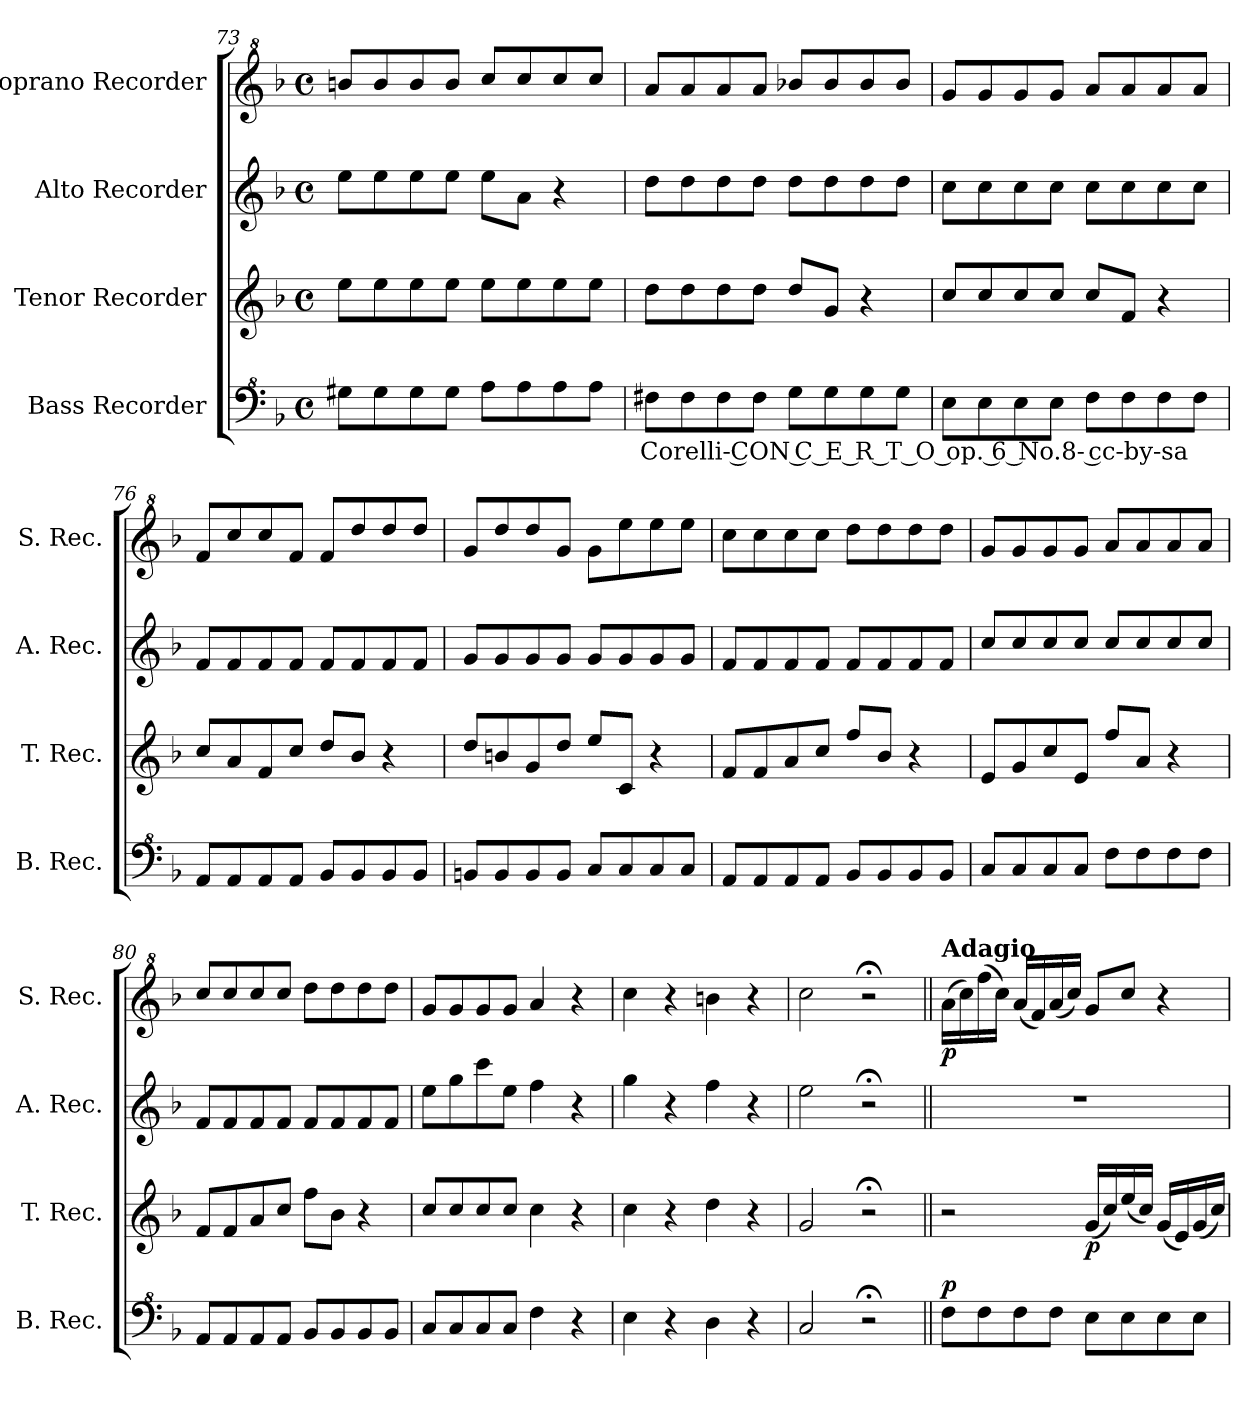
**kern	**text	**dynam	**kern	**dynam	**kern	**kern	**dynam
*part4	*part4	*part4	*part3	*part3	*part2	*part1	*part1
*staff4	*staff4	*staff4	*staff3	*staff3	*staff2	*staff1	*staff1
*I"Bass Recorder	*	*	*I"Tenor Recorder	*	*I"Alto Recorder	*I"Soprano Recorder	*
*I'B. Rec.	*	*	*I'T. Rec.	*	*I'A. Rec.	*I'S. Rec.	*
*clefF^4	*	*	*clefG2	*	*clefG2	*clefG^2	*
*k[b-]	*	*	*k[b-]	*	*k[b-]	*k[b-]	*
*M4/4	*	*	*M4/4	*	*M4/4	*M4/4	*
*met(c)	*	*	*met(c)	*	*met(c)	*met(c)	*
=73	=73	=73	=73	=73	=73	=73	=73
8g#X\L	.	.	8ee\L	.	8ee\L	8bbn/L	.
8g#\	.	.	8ee\	.	8ee\	8bb/	.
8g#\	.	.	8ee\	.	8ee\	8bb/	.
8g#\J	.	.	8ee\J	.	8ee\J	8bb/J	.
8a\L	.	.	8ee\L	.	8ee\L	8ccc/L	.
8a\	.	.	8ee\	.	8a\J	8ccc/	.
8a\	.	.	8ee\	.	4r	8ccc/	.
8a\J	.	.	8ee\J	.	.	8ccc/J	.
!!LO:LB:g=z
=74	=74	=74	=74	=74	=74	=74	=74
!	!LO:LY:b	!	!	!	!	!	!
8f#X\L	Corelli- CON C E R T O op. 6 No.8- cc-by-sa	.	8dd\L	.	8dd\L	8aa/L	.
8f#\	.	.	8dd\	.	8dd\	8aa/	.
8f#\	.	.	8dd\	.	8dd\	8aa/	.
8f#\J	.	.	8dd\J	.	8dd\J	8aa/J	.
8g\L	.	.	8dd/L	.	8dd\L	8bb-X/L	.
8g\	.	.	8g/J	.	8dd\	8bb-/	.
8g\	.	.	4r	.	8dd\	8bb-/	.
8g\J	.	.	.	.	8dd\J	8bb-/J	.
=75	=75	=75	=75	=75	=75	=75	=75
8e\L	.	.	8cc/L	.	8cc\L	8gg/L	.
8e\	.	.	8cc/	.	8cc\	8gg/	.
8e\	.	.	8cc/	.	8cc\	8gg/	.
8e\J	.	.	8cc/J	.	8cc\J	8gg/J	.
8f\L	.	.	8cc/L	.	8cc\L	8aa/L	.
8f\	.	.	8f/J	.	8cc\	8aa/	.
8f\	.	.	4r	.	8cc\	8aa/	.
8f\J	.	.	.	.	8cc\J	8aa/J	.
=76	=76	=76	=76	=76	=76	=76	=76
8A/L	.	.	8cc/L	.	8f/L	8ff/L	.
8A/	.	.	8a/	.	8f/	8ccc/	.
8A/	.	.	8f/	.	8f/	8ccc/	.
8A/J	.	.	8cc/J	.	8f/J	8ff/J	.
8B-/L	.	.	8dd/L	.	8f/L	8ff/L	.
8B-/	.	.	8b-/J	.	8f/	8ddd/	.
8B-/	.	.	4r	.	8f/	8ddd/	.
8B-/J	.	.	.	.	8f/J	8ddd/J	.
=77	=77	=77	=77	=77	=77	=77	=77
8Bn/L	.	.	8dd/L	.	8g/L	8gg/L	.
8B/	.	.	8bn/	.	8g/	8ddd/	.
8B/	.	.	8g/	.	8g/	8ddd/	.
8B/J	.	.	8dd/J	.	8g/J	8gg/J	.
8c/L	.	.	8ee/L	.	8g/L	8gg\L	.
8c/	.	.	8c/J	.	8g/	8eee\	.
8c/	.	.	4r	.	8g/	8eee\	.
8c/J	.	.	.	.	8g/J	8eee\J	.
!!LO:PB:g=z
=78	=78	=78	=78	=78	=78	=78	=78
8A/L	.	.	8f/L	.	8f/L	8ccc\L	.
8A/	.	.	8f/	.	8f/	8ccc\	.
8A/	.	.	8a/	.	8f/	8ccc\	.
8A/J	.	.	8cc/J	.	8f/J	8ccc\J	.
8B-/L	.	.	8ff/L	.	8f/L	8ddd\L	.
8B-/	.	.	8b-/J	.	8f/	8ddd\	.
8B-/	.	.	4r	.	8f/	8ddd\	.
8B-/J	.	.	.	.	8f/J	8ddd\J	.
=79	=79	=79	=79	=79	=79	=79	=79
8c/L	.	.	8e/L	.	8cc/L	8gg/L	.
8c/	.	.	8g/	.	8cc/	8gg/	.
8c/	.	.	8cc/	.	8cc/	8gg/	.
8c/J	.	.	8e/J	.	8cc/J	8gg/J	.
8f\L	.	.	8ff/L	.	8cc/L	8aa/L	.
8f\	.	.	8a/J	.	8cc/	8aa/	.
8f\	.	.	4r	.	8cc/	8aa/	.
8f\J	.	.	.	.	8cc/J	8aa/J	.
=80	=80	=80	=80	=80	=80	=80	=80
8A/L	.	.	8f/L	.	8f/L	8ccc/L	.
8A/	.	.	8f/	.	8f/	8ccc/	.
8A/	.	.	8a/	.	8f/	8ccc/	.
8A/J	.	.	8cc/J	.	8f/J	8ccc/J	.
8B-/L	.	.	8ff\L	.	8f/L	8ddd\L	.
8B-/	.	.	8b-\J	.	8f/	8ddd\	.
8B-/	.	.	4r	.	8f/	8ddd\	.
8B-/J	.	.	.	.	8f/J	8ddd\J	.
=81	=81	=81	=81	=81	=81	=81	=81
8c/L	.	.	8cc/L	.	8ee\L	8gg/L	.
8c/	.	.	8cc/	.	8gg\	8gg/	.
8c/	.	.	8cc/	.	8ccc\	8gg/	.
8c/J	.	.	8cc/J	.	8ee\J	8gg/J	.
4f\	.	.	4cc\	.	4ff\	4aa/	.
4r	.	.	4r	.	4r	4r	.
=82	=82	=82	=82	=82	=82	=82	=82
4e\	.	.	4cc\	.	4gg\	4ccc\	.
4r	.	.	4r	.	4r	4r	.
4d\	.	.	4dd\	.	4ff\	4bbn\	.
4r	.	.	4r	.	4r	4r	.
!!LO:LB:g=z
=83	=83	=83	=83	=83	=83	=83	=83
2c/	.	.	2g/	.	2ee\	2ccc\	.
2r;<	.	.	2r;<	.	2r;<	2r;<	.
=84||	=84||	=84||	=84||	=84||	=84||	=84||	=84||
*	*	*	*	*	*	*MM50	*
!	!	!	!	!	!	!LO:TX:a:B:t=Adagio	!
!	!	!LO:DY:b	!	!	!	!	!LO:DY:b
8f\L	.	p	2r	.	1r	(>16aa\LL	p
.	.	.	.	.	.	16ccc\)	.
8f\	.	.	.	.	.	(>16fff\	.
.	.	.	.	.	.	16ccc\JJ)	.
8f\	.	.	.	.	.	(<16aa/LL	.
.	.	.	.	.	.	16ff/)	.
8f\J	.	.	.	.	.	(<16aa/	.
.	.	.	.	.	.	16ccc/JJ)	.
!	!	!	!	!LO:DY:b	!	!	!
8e\L	.	.	(<16g/LL	p	.	8gg/L	.
.	.	.	16cc/)	.	.	.	.
8e\	.	.	(<16ee/	.	.	8ccc/J	.
.	.	.	16cc/JJ)	.	.	.	.
8e\	.	.	(<16g/LL	.	.	4r	.
.	.	.	16e/)	.	.	.	.
8e\J	.	.	(<16g/	.	.	.	.
.	.	.	16cc/JJ)	.	.	.	.
=	=	=	=	=	=	=	=
*-	*-	*-	*-	*-	*-	*-	*-
